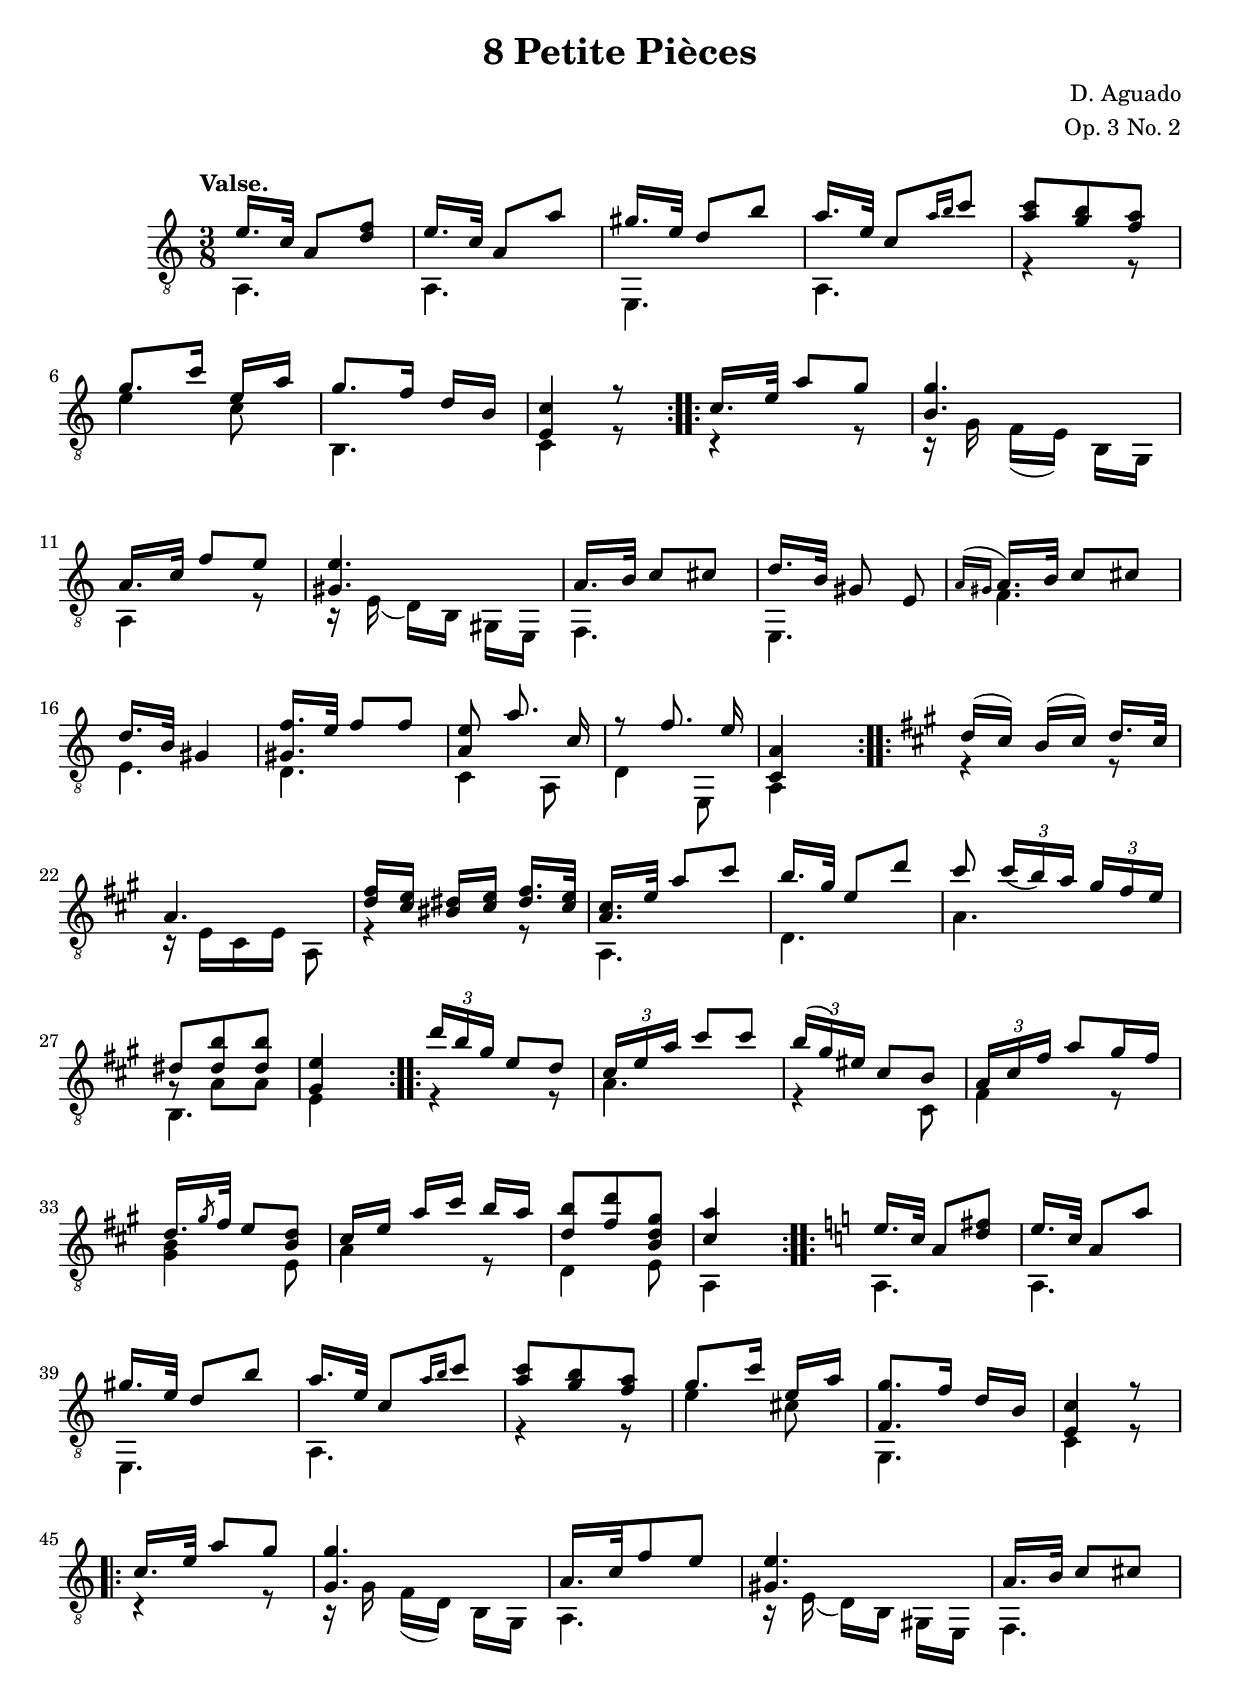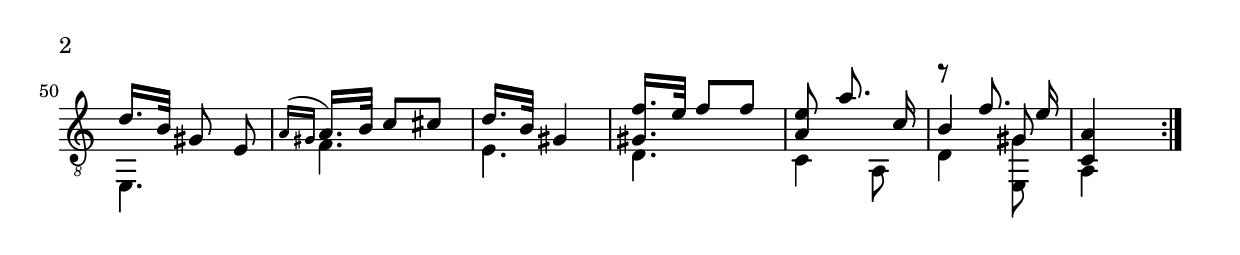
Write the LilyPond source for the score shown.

\version "2.18.2"

\header {
  title = "8 Petite Pièces"
  composer = "D. Aguado"
  opus = "Op. 3 No. 2"
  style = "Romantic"
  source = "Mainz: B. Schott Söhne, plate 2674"
  % Statens musikbibliotek - The Music Library of Sweden
  % Boije 003 - http://urn.kb.se/resolve?urn=urn:nbn:se:statensmusikverk-4032
  date = "1830"
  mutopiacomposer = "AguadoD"
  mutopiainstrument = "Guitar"
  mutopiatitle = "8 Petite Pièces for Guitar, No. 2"
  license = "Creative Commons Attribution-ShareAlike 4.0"
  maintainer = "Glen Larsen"
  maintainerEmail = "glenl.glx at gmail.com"
}

\paper {
  % add space between composer/opus markup and first staff
  markup-system-spacing #'padding = #3
  % add a little space between composer and opus
  markup-markup-spacing #'padding = #1.2
  top-margin = #8
  bottom-margin = #10
}

mbreak = {} % { \break }
global = {
  \time 3/8
  \key c \major
}

upperVoice = \relative c' {
  \voiceOne
  \repeat volta 2 {
    e16.[ c32]  a8 <f' d> |
    e16.[ c32]  a8 a' |
    gis16.[ e32] d8 b' |
    a16. e32  c8[ \grace {a'16[ b]} c8] |
    <c a>8 <b g> <a f> |
    g8.[ c16] e, a |
    g8.[ f16] d b |
    \mbreak
    <c e,>4 r8 |
  }
  \repeat volta 2 {
    c16.[ e32] a8 g |
    <g b,>4. |
    a,16.[ c32] f8 e |
    <e gis,>4. |
    a,16.[ b32] c8 cis |
    d16.[ b32] gis8\noBeam e |
    \acciaccatura { a16[ gis] } a16.[ b32] c8 cis |
    d16.[ b32] gis4 |
    \mbreak
    <f' gis,>16.[ e32] f8 f |
    \autoBeamOff
    <e a,>8 a8. c,16 |
    r8 f8. e16 |
    <a, c,>4 s8 |
    \autoBeamOn
  }
  \key a \major % fis \minor
  \repeat volta 2 {
    d16( cis) b([ cis]) d16. cis32 |
    a4. |
    <fis' d>16 <e cis> <dis bis>16[ <e cis>16] <fis dis>16. <e cis>32 |
    <cis a>16.[ e32] a8 cis |
    \mbreak
    b16.[ gis32] e8 d' |          % source has gis16
    cis8\noBeam \tuplet 3/2 { cis16[_( b) a] } \tuplet 3/2 { gis16[ fis e] } |
    dis8 <b' dis,> q |
    <e, gis,>4 s8 |
  }
  \repeat volta 2 {
    \tuplet 3/2 { d'16 b gis} e8[ d] |
    \tuplet 3/2 { cis16 e a } cis8[ cis] |
    \tuplet 3/2 { b16( gis) eis } cis8[ b] |
    \tuplet 3/2 { a16 cis fis } a8[ gis16 fis] |
    \mbreak
    d16.[ \slashedGrace gis8 fis32] e8 <d b> |
    cis16 e a16[ cis] b a |
    <b d,>8 <d fis,> <gis, d b> |
    <a cis,>4 s8 |
    }
  \key c \major
  \repeat volta 2 {
    e16. c32 a8[ <fis' d>8] |
    e16. c32 a8[ a'] |
    gis16. e32 d8[ b'] |
    a16. e32 c8[ \grace { a'16[ b] } c8] |
    \mbreak
    \barNumberCheck #41
    <c a>8 <b g> <a f> |
    g8. c16 e,[ a] |
    <g f,>8. f16 d[ b] |
    <c e,>4 r8 |
    \repeat volta 2 {
      c16. e32 a8[ g] |
      <g g,>4. |
      a,16. c32 f8 e |
      <e gis,>4. |
      \mbreak
      \barNumberCheck #49
      a,16. b32 c8[ cis] |
      d16. b32 gis8\noBeam e |
      \acciaccatura {a16[ gis]} a16. b32 c8[ cis] |
      d16. b32  gis4 |
      <f' gis,>16. e32 f8[ f] |
      \autoBeamOff
      <e a,>8 a8. c,16 |
      r8 f8. e16 |
      <a, c,>4 s8
    }
  }
}

lowerVoice = \relative c {
  \voiceTwo
  a4. |
  a4. |
  e4. |
  a4. |
  r4 r8 |
  e''4 c8 |
  b,4. |
  \barNumberCheck #8
  c4 r8 |
  r4 r8 |
  r16 g' f[( e)] b g |
  a4 r8 |
  r16 e'( d[) b] gis e |
  f4. |                         % source has f4 & no rest
  e4. |
  f'4. |
  e4. |                         % source has e4 & no rest
  \barNumberCheck #17
  d4. |
  c4 a8 |
  d4 e,8 |
  a4 s8 |
  r4 r8 |
  r16 e' cis e a,8\noBeam |
  r4 r8 |
  a4. |
  \barNumberCheck #25
  d4. |
  a'4. |
  << { \voiceTwo b,4. } \\ { \voiceThree\stemDown g'8\rest a a } >>|
  e4 s8 |
  r4 r8 |
  a4. |
  r4 cis,8 |
  fis4 r8 |
  <b gis>4 e,8 |
  a4 r8 |
  d,4 e8 |
  a,4 s8 |
  a4. |
  a4. |
  e4. |
  a4. |
  \barNumberCheck #41
  r4 r8 |
  e''4 cis8 |
  g,4. |
  c4 r8 |
  r4 r8 |
  r16 g'\noBeam f( d) b[ g] |
  a4. |
  r16 e'(\noBeam d) b gis[ e] |
  f4. |
  e4. |
  f'4. |
  e4. |
  d4. |
  c4 a8 |
  << {\voiceTwo d4 <gis e,>8 } \\ {\voiceThree b4\noBeam gis8 } >> |
  a,4 s8

}

middleVoice = \relative c, {
  \voiceThree
}


\score {
  <<
    \new Staff = "Guitar" \with {
      midiInstrument = #"acoustic guitar (nylon)"
      \override StringNumber #'stencil = ##f
    } <<
      \global
      \clef "treble_8"
      \tempo "Valse."

      \context Voice = "upperVoice" \upperVoice
      \context Voice = "lowerVoice" \lowerVoice
      \context Voice = "middleVoice" \middleVoice
    >>
%{
    % tabs are not completely developed
    \new TabStaff = "Guitar tabs" \with {
      restrainOpenStrings = ##t
    } <<
      \clef "moderntab"
      \global
      \context TabVoice = "upperVoice" \upperVoice
      \context TabVoice = "lowerVoice" \lowerVoice
      \context TabVoice = "middleVoice" \middleVoice
    >>
%}
  >>
  \layout {}
  \midi {
    \tempo 4 = 84
  }
}
